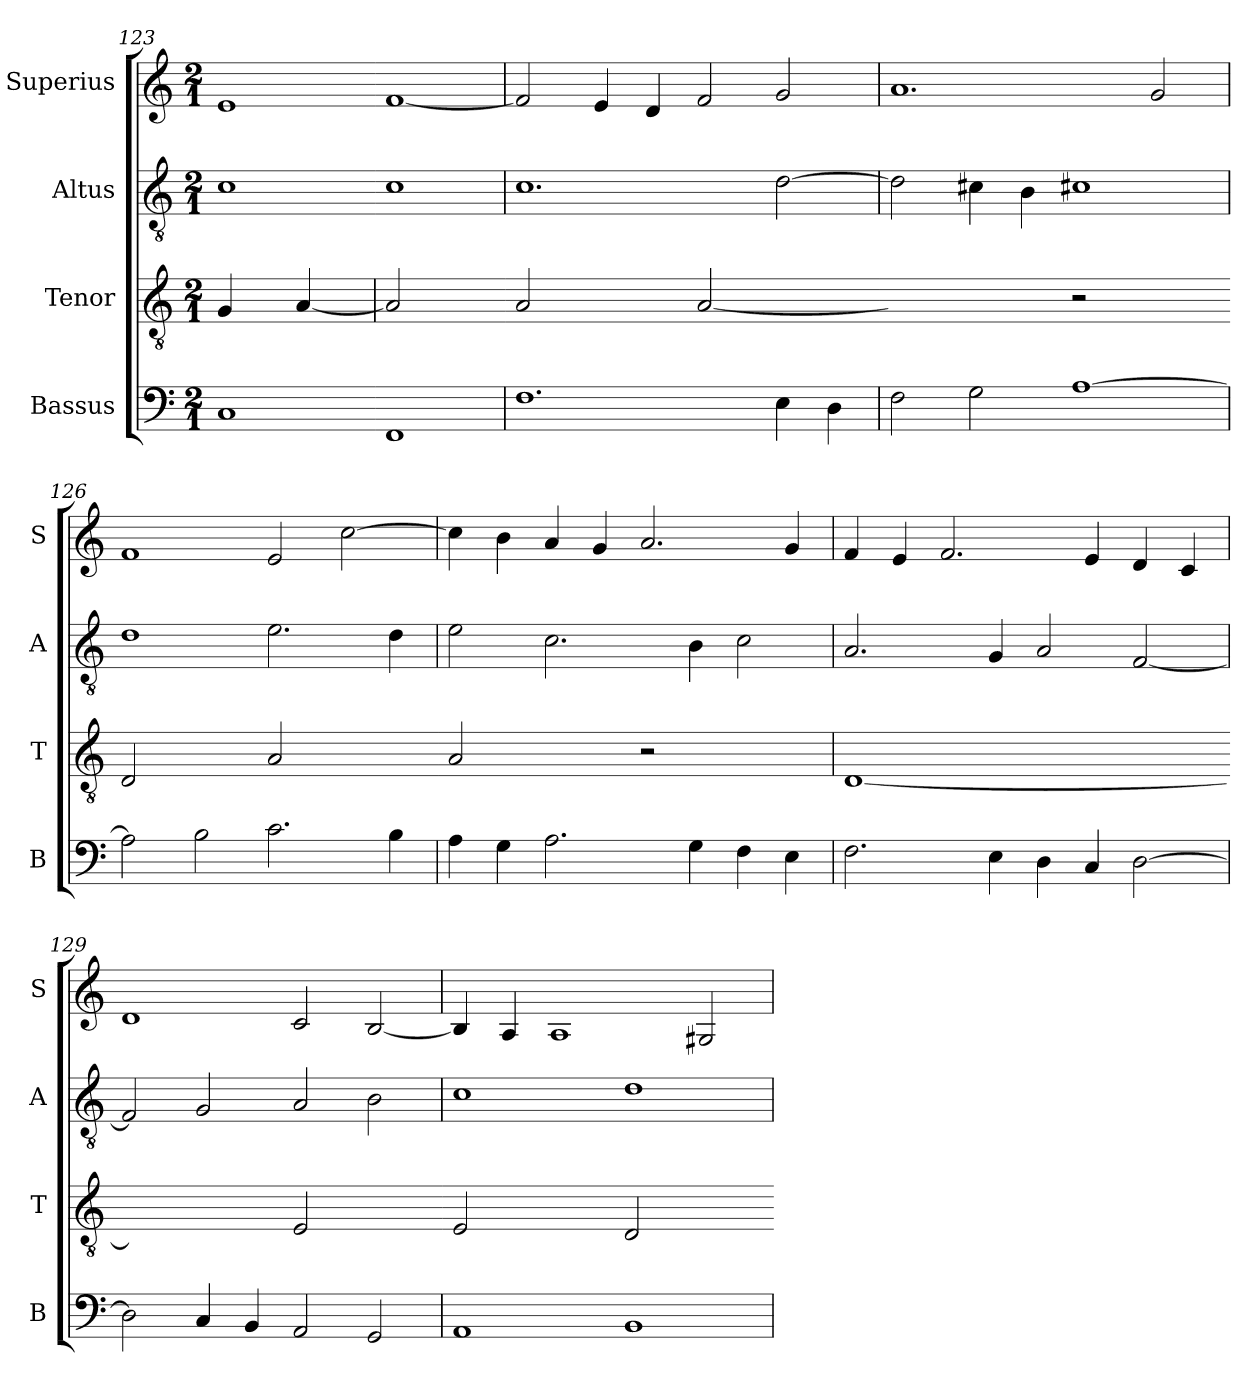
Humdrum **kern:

**kern	**kern	**kern	**kern
*part4	*part3	*part2	*part1
*staff4	*staff3	*staff2	*staff1
*I"Bassus	*I"Tenor	*I"Altus	*I"Superius
*I'B	*I'T	*I'A	*I'S
*clefF4	*clefGv2	*clefGv2	*clefG2
*k[]	*k[]	*k[]	*k[]
*M2/1	*M2/1	*M2/1	*M2/1
=123	=123	=123	=123
!	!LO:N:vis=4	!	!
1C	2G/	1c	1e
!	!LO:N:vis=4	!	!
.	[2A/	.	.
=-	=	=-	=-
!	!LO:N:vis=2	!	!
1FF	1A]	1c	[1f
=124	=124-	=124	=124
!	!LO:N:vis=2	!	!
1.F	1A	1.c	2f/]
.	.	.	4e/
.	.	.	4d/
!	!LO:N:vis=2	!	!
.	[1A	.	2f/
4E\	.	[2d\	2g/
4D\	.	.	.
=125	=125-	=125	=125
!	!LO:N:vis=2	!	!
2F\	1Ayy]	2d\]	1.a
2G\	.	4c#X\	.
.	.	4B\	.
!	!LO:N:vis=2	!	!
[1A	1r	1c#X	.
.	.	.	2g/
=126	=126-	=126	=126
!	!LO:N:vis=2	!	!
2A\]	1D	1d	1f
2B\	.	.	.
!	!LO:N:vis=2	!	!
2.c\	1A	2.e\	2e/
.	.	.	[2cc\
4B\	.	4d\	.
=127	=127-	=127	=127
!	!LO:N:vis=2	!	!
4A\	1A	2e\	4cc\]
4G\	.	.	4b\
2.A\	.	2.c\	4a/
.	.	.	4g/
!	!LO:N:vis=2	!	!
.	1r	.	2.a/
4G\	.	4B\	.
4F\	.	2c\	.
4E\	.	.	4g/
=128	=128	=128	=128
!	!LO:N:vis=1	!	!
2.F\	[0D	2.A/	4f/
.	.	.	4e/
.	.	.	2.f/
4E\	.	4G/	.
4D\	.	2A/	.
4C/	.	.	4e/
[2D\	.	[2F/	4d/
.	.	.	4c/
=129	=129-	=129	=129
!	!LO:N:vis=2	!	!
2D\]	1Dyy]	2F/]	1d
4C/	.	2G/	.
4BB/	.	.	.
!	!LO:N:vis=2	!	!
2AA/	1E	2A/	2c/
2GG/	.	2B\	[2B/
=130	=130-	=130	=130
!	!LO:N:vis=2	!	!
1AA	1E	1c	4B/]
.	.	.	4A/
.	.	.	1A
!	!LO:N:vis=2	!	!
1BB	1D	1d	.
.	.	.	2G#X/
=	=-	=	=
*-	*-	*-	*-
